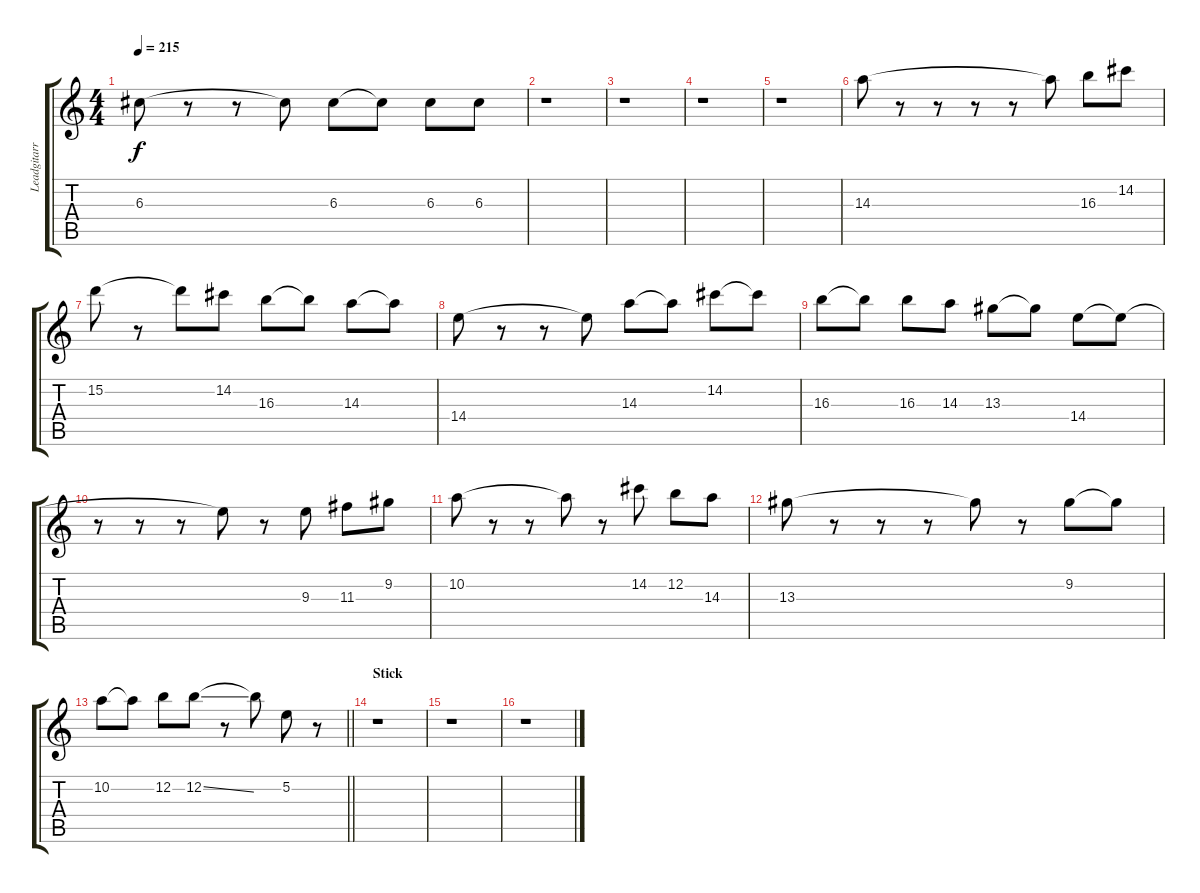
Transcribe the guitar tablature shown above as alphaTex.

\track ("Leadgitarr" "Leadgitarr") {instrument overdrivenguitar}
\staff {score tabs}
\tuning (E4 B3 G3 D3 A2 E2) {hide}
\ts (4 4)
\tempo 215
\clef g2
\ks c
6.3.8{dy f} r.8 r.8 6.3{t}.8 6.3.8 6.3{t}.8 6.3.8 6.3.8 |
r.1 |
r.1 |
r.1 |
r.1 |
14.3.8 r.8 r.8 r.8 r.8 14.3{t}.8 16.3.8 14.2.8 |
15.2.8 r.8 15.2{t}.8 14.2.8 16.3.8 16.3{t}.8 14.3.8 14.3{t}.8 |
14.4.8 r.8 r.8 14.4{t}.8 14.3.8 14.3{t}.8 14.2.8 14.2{t}.8 |
16.3.8 16.3{t}.8 16.3.8 14.3.8 13.3.8 13.3{t}.8 14.4.8 14.4{t}.8 |
r.8 r.8 r.8 14.4{t}.8 r.8 9.3.8 11.3.8 9.2.8 |
10.2.8 r.8 r.8 10.2{t}.8 r.8 14.2.8 12.2.8 14.3.8 |
13.3.8 r.8 r.8 r.8 13.3{t}.8 r.8 9.2.8 9.2{t}.8 |
\barLineRight lightlight
10.2.8 10.2{t}.8 12.2.8 12.2{ss}.8 r.8 12.2{t}.8 5.2.8 r.8 |
\section ("" "Stick")
r.1 |
r.1 |
r.1
